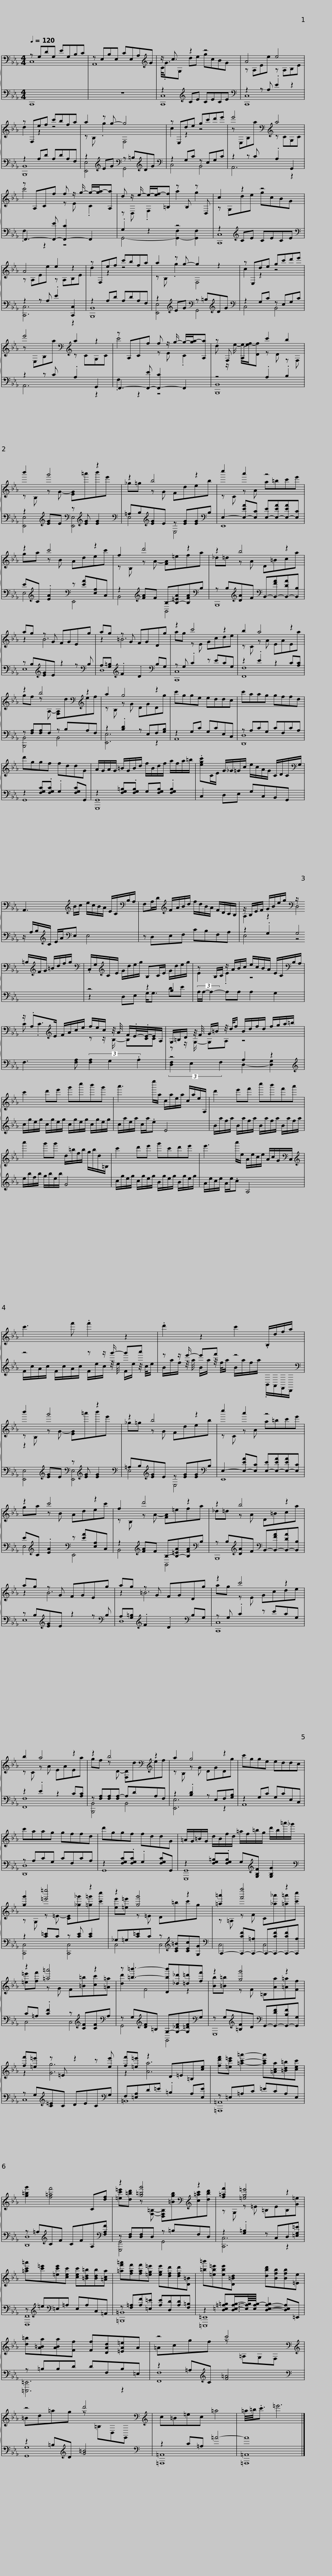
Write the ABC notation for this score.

X:1
%%score { ( 1 2 ) | ( 3 4 ) }
L:1/8
Q:1/4=120
M:4/4
I:linebreak $
K:Eb
V:1 bass
V:2 bass
V:3 bass
V:4 bass
V:1
 z G,DG, EG,B,C | z E,B,E, CE,A,[K:treble]G | z/ c3/2 z2 z4 | A4 e4 |$ z F,ef c'bfa | %5
 a2 z g- g4 | z E,de gc'd'e' |$ e'4[K:bass][K:treble] a4 | z A,Cf f z/ g/- g/-[ga-]/[A,a] | d z/ e/- e/-[ef-]/[=B,f] z B, z D, |$ %10
 c2 z2 z4 | A4 e2 z2 | z F,ef c'bfa | a2 z g- g2 z2 |$ z E,de gc'd'e' | %15
 e'4[K:bass][K:treble] a2 z2 | z A,Cf f z/ g/- g/-[ga-]/[A,a] |$ z F, .A,2 c'2 b2 | b'2 g'4 z2 | z2 b4 z2 |$ %20
 c''2 a'2 z4 | z2 c'4 z2 | f2 d'4 z2 |$ z2 b4 z2 | ag z G FGEg | %25
 ag z G FGDg |$ z2 c'4 z2 | b2 a4 z2 | z2 b4[K:bass][K:treble] z2 | a2 g4 z2 |$ %30
 c'gge eddc | c'aag gffd | d'ggf fddG |$ A/G/A/G/ =B/G/B/d/ f/B/d/f/ a/f/a/=b/ | .[egc']C/E/ G/_G/=G/c/ e/c/A/G/ C/D/C/[K:bass]G,/ |$ %35
 A,,3[K:treble] B/c/ e/c/B/A/ E/C/[K:bass]B,/A,/ | F,A,/D/[K:treble] F/A/B/d/ f/d/B/A/ F/D/C/B,/ |$ z/ B,/E/F/ G/B/e/g/[K:bass] z/ =B,/[K:treble]F/G/ =B/d/f/g/ |[K:bass] .C,/G,/[K:treble]C/E/ G/d/e/g/ B,C/E/ G/d/e/g/ |$ z B,/C/ z/ A/B/c/ e/c/B/A/ E/C/[K:bass]B,/A,/ | %40
 z/ .A,[K:treble]E/ F/A/c/e/ f/e/c/ z/4 A/4 F/.E/4-.[CE-]/4E/A,/ |$ G,/=B,/D/ z/4 F/4 G/=B/ z/4 d/4f/ B/d/f/d/ f/g/a/=b/ | c'2 d'e' g'c''b'g' |$ a'3 e''/a/ c/a/e/a/ c/a/e/A,/ | d'2 e'f' c''b'f'a' |$ %45
 a'2 g'g' d/=b/f/b/ g/b/d/=B,/ | c'2 d'e' g'c'd'e' |$ e'3 a'/e/ A/e/c/e/ A/c/G/[K:bass]C,/ |[K:treble] c'3 f' .f'2 z2 |$ .d'2 z2 c'2 .B,/d/f/a/ | %50
 b'2 g'4 z2 |$ z2 b4 z2 | c''2 a'2 z4 | z2 c'4 z2 |$ f2 d'4 z2 | %55
 z2 b4 z2 | ag z G FGEg |$ ag z G FGDg | z2 c'4 z2 | b2 a4 z2 | %60
 z2 b4[K:bass][K:treble] z2 |$ a2 g4 z2 | c'gge eddc | c'aag gffd | d'ggf fddG |$ %65
 =A/G/=B/G/ d/B/f/d/ =a/f/=b/g/ d'/b/=a'/_g'/ | [gg']2 [=e'=e'']4 z2 |$ z2 [gg']4 z2 | [=a=a']2 [f'f'']4 z2 | z2 [=a=a']4 z2 |$ %70
 z [=b=b']3- [Dbb'][_d_d'][=d=d'][ff'] | z2 [gg']4 z2 |$ [ff'][=e=e'] z =E z2 z [ee'] | [ff'][=e=e'] z2 D=E=B,[ce] | [fd'f'][=ec'=e'] [=ac'=a']2- [ac'a'][=Aca][=Bd=b][cec'] |$ %75
 [g=bg']2 [f=af']4 C[df] | z2 [g=bg']4[K:bass][K:treble] z2 | [f=af']2 [=eg=e']4 z2 |$ [=ac'=a'][c'=e'][=ec'e'][cec'] [cec'][=Bd=b][Bdb][=Aca] | [=af'=a'][faf'][faf'][=eg=e'] [ege'][dfd'][dfd'][D=B] |$ %80
 [=b=b'][=eb=e'][ebe'][D=Bd] [dbd'][Bfb][Bfb][=Ee] | [d=b][A=Ba][ABa][Ff] [Ff][DAd][=EA=e]A | z4 c'4[K:bass] |$[K:treble] z4 d'4[K:bass] |[K:treble] c=B=ec =a4 | %85
 =a/4=b/4.c'3/2 =e'6 |] %86
V:2
 C,8 | A,,8[K:treble] | C/<.G/G, de gcBG | z A,Ee z A,B,E |$ d2 z2 z4 | %5
 z B, .g2 F,4 | c2 z2 z4 |$ z[K:bass] E,B,[K:treble]a z CG,C | c'4 z E .C2 | z D, .F,2 a2 g2 |$ %10
 z G,de gcBG | z A,Ee z A,B,E | d2 z2 z4 | z B, .g2 F,4 |$ c2 z2 z4 | %15
 z[K:bass] E,B,[K:treble]a z CG,C | c'4 z E .C2 |$ d z/ e/- e/-[ef-]/[Df] z D z F, | z B, z G- [EG]=a'b'e' | _g=g z G Fdeb |$ %20
 z C z A a=bc'e' | ga z B Adec' | z B, z A- [FA]=efa |$ _d=d z A D=Bca | z2 B6 | %25
 z2 =B6 |$ ag z E Gcde | z C z A EAEa | gf z[K:bass] A,- [F,A,][K:treble]def | z B, z G DGDg |$ %30
 x8 | x8 | x8 |$ x8 | x15/2[K:bass] x/ |$ %35
 x3[K:treble] x4[K:bass] x | x2[K:treble] x6 |$ A,2 z2[K:bass] D,4[K:treble] |[K:bass] x[K:treble] x7 |$ E2 .E2 z4[K:bass] | %40
 C .C3[K:treble] z z/ B,/- B,C |$ z z/ G,/- G,A, z4 | x8 |$ x8 | x8 |$ %45
 x8 | x8 |$ x15/2[K:bass] x/ |[K:treble] x8 |$ x8 | %50
 z B, z G- [EG]=a'b'e' |$ _g=g z G Fdeb | z C z A a=bc'e' | ga z B Adec' |$ z B, z A- [FA]=efa | %55
 _d=d z A D=Bca | z2 B6 |$ z2 =B6 | ag z E Gcde | z C z A EAEa | %60
 gf z[K:bass] D- [F,D][K:treble]def |$ z B, z G DGDg | x8 | x8 | x8 |$ %65
 x8 | z G, z =E- [CE][_g_g'][=g=g'][c'c''] |$ [ee'][=e=e'] z =E D=bc'g | z =A, z F C[_a_a'][=a=a'][c'c''] | [=e=e'][ff'] z G F[=B=b][cc'][=A=a] |$ %70
 [dd']2 F4 z2 | [Bb][=B=b] z F =B,[Aa][=A=a][Ff] |$ z2 [Gg]6 | z2 [Aa]6 | x8 |$ %75
 x8 | [=ec'=e'][d=bd'] z[K:bass] [F,=B,]- [D,F,B,][K:treble][=Bgb][c=ac'][dbd'] | z G, z =E =B,EB,[G=e] |$ x8 | x8 |$ %80
 x8 | x8 | =Acgf z[K:bass] =A,G,F, |$[K:treble] =Bd=ag z[K:bass] =B,D,G,, |[K:treble] x8 | %85
 x8 |] %86
V:3
 C,,8 | z8 | z2[K:treble] CE CECE |[K:bass] z2 z A, .E2 z2 |$ z2 A,D A,DA,F, | %5
 z2[K:treble] EG[K:bass] z =B,[K:treble]DG |[K:bass] z2 G,C z E,G,C |$ z2 z C .A,2 G,,2 | F,,3- [F,,-E] [F,,-C]2 F,,2 | .G,2 z2 z4 |$ %10
 z2[K:treble] CE CECE |[K:bass] z2 z A, .E2 [C,,C,]2 | z2 A,D A,DA,F, | z2[K:treble] EG[K:bass] z =B,[K:treble]DG |$[K:bass] z2 G,C z E,G,C | %15
 z2 z C .A,2 G,,2 | F,,3- [F,,-E] [F,,-C]2 F,,2 |$ z4 .A,2 .B,2 | z2[K:treble] [EG]E[K:bass] z[K:treble] [EG] [EG]2 |[K:bass] =A,B,[K:treble][EG]E z [EG][EG][K:bass]B, |$ %20
 E,2- [E,-EA][E,C] [E,-E][E,-EA][E,-EA][E,C] | E[K:treble]C .[EA]2[K:bass] z [EA][E,A,]C, | z2[K:treble] [FA]F B,-[B,-=EA][B,FA][K:bass]B, |$ z B,[K:treble][DA]F[K:bass] B,,-[B,,-FA][B,,-DA][B,,B,] | z B,[K:treble][EG]E z2 z[K:bass] B, | %25
 A,[G,=B,][K:treble] .F2 .D2[K:bass] B,G, |$ z G, .C2 z ECG, | z2 .E2 z2 C[A,C] | z [F,A,][F,A,]F, z B,A,F, | z2 .[B,D]2 z E,F,[G,B,] |$ %30
 z2 G,C G,CE,C, | z A,CG, CF,CA, | z2 [F,G,C].[F,G,C] .G,2 [F,G,C]G,, |$ z2 [F,G,=B,].[F,G,B,] G,[F,G,B,] .[F,G,B,]2 | C,2 D,E, G,C,B,,G,, |$ %35
 z/ A,/B,/[K:treble]C/ E/A/[K:bass]E, E,4 | z D,E,F, CB,F,A, |$ z2 .G,2 G,4 | z4 z2 B,2 |$ (3A,/A,/- A,2- A,A, A,2 G,2 | %40
 F,3 [F,A,] (3[F,A,]2 G,2 .A,2 |$ z4 A,2 z2 |[K:treble] c/g/e/g/ c/g/e/g/ c/g/e/g/ c/g/e/g/ |$ c/a/e/a/ c/a/.e E4 | B/a/f/a/ B/a/f/a/ B/a/f/a/ B/a/f/a/ |$ %45
 e/b/f/b/ g/b/e/b/ G4 | c/g/e/g/ c/g/e/g/ B/g/e/g/ B/g/e/g/ |$ A/e/c/e/ A/e/.c A,4 | z4 z z/ g'/- g'a' |$ z z/ e'/- e'f' z4[K:bass] | %50
 z2[K:treble] [EG]E[K:bass] z[K:treble] [EG] [EG]2 |$[K:bass] =A,B,[K:treble][EG]E z [EG][EG][K:bass]B, | E,2- [E,-EA][E,C] [E,-E][E,-EA][E,-EA][E,C] | E[K:treble]C .[EA]2[K:bass] z [EA][E,A,]C, |$ z2[K:treble] [FA]F B,-[B,-=EA][B,FA][K:bass]B, | %55
 z B,[K:treble][DA]F[K:bass] B,,-[B,,-FA][B,,-DA][B,,B,] | z B,[K:treble][EG]E z2 z[K:bass] B, |$ A,[G,=B,][K:treble] .F2 .D2[K:bass] B,G, | z G, .C2 z ECG, | z2 .E2 z2 C[A,C] | %60
 z [F,A,][F,A,][F,A,-] A,DA,F, |$ z2 .[B,D]2 z E,F,[G,B,] | z2 G,C G,CE,C, | z A,CG, CF,CA, | z2 [F,G,C].[F,G,C] .G,2 [F,G,C]G,, |$ %65
 z2 [F,G,=B,].[F,G,B,] G,[K:treble][G,B,F] [G,B,G]2 |[K:bass] z2 [C=E]C z [CE] [CE]2 |$ _G,=G,[C=E]C z[K:treble] [CE=B][CEc][G,G] |[K:bass] C,,2- [C,,-CF][C,,-=A,] C,,-[C,,-CF][C,,-CF][C,,A,] | C=A, .[CF]2 z[K:treble] [CF][CF][K:bass]A, |$ %70
 z G,[K:treble][DF]=B, G,-[G,-_DF][G,=DF][K:bass]G, | z G,[K:treble][=B,F]D[K:bass] G,,-[G,,-DF][G,,-B,F][G,,G,] |$ z G,[K:treble][C=E]C DEC[K:bass]G, | F,[=E,A,]D=E .=B,2 A,[E,E] | z =E,=A,C =ECA,E, |$ %75
 z =A,[K:treble]CF CFA,[K:bass][F,A,F] | z [D,F,][D,F,]D, z =B,F,D, | z2 .[G,=B,]2 z C,D,[=E,G,=E] |$ z[K:treble] =e[K:bass]=E,=A, E,A,C,=A,, | z [F,=A,][A,F][=E,=E] [A,E][D,D][A,D][F,=B,] |$ %80
 z2 [D,=E,=A,=B,][D,E,-A,-B,-]3/4[E,A,B,]/8[E,A,B,-]/8 [D,-E,-A,-B,]2 [D,E,A,]=E,, | z =B,B,D DF,B,=E, | z2 =A,[K:treble]C [F=A]4 |$[K:bass] z2 =B,[K:treble]D [G=B]4 |[K:bass] z2 C=A, =A4- | %85
 [=A,,,=A,,A]8 |] %86
V:4
 x8 | x8 | [C,,C,]8[K:treble] |[K:bass] [C,,C,]8 |$ [B,,,B,,]8 | %5
 [E,,E,]4[K:treble][K:bass] G,,4[K:treble] |[K:bass] C,4 B,,4 |$ A,,6 z2 | .F,2 z2 z4 | G,,4- [G,,-F,]2 [G,,F,]2 |$ %10
 [C,,C,]8[K:treble] |[K:bass] [C,,C,]6 z2 | [B,,,B,,]8 | [E,,E,]4[K:treble][K:bass] G,,4[K:treble] |$[K:bass] C,4 B,,4 | %15
 A,,6 z2 | .F,2 z2 z4 |$ [B,,,B,,]8 | [E,,E,]4[K:treble][K:bass] [E,,E,]4[K:treble] |[K:bass] E,4[K:treble] E,4[K:bass] |$ %20
 E,,8 | E,4[K:treble][K:bass] E,,4 | B,,4[K:treble] B,,4[K:bass] |$ B,,,8[K:treble][K:bass] | E,8[K:treble][K:bass] | %25
 D,8[K:treble][K:bass] |$ [C,,C,]8 | [F,,F,]8 | [B,,,B,,]4 B,,4 | [E,,E,]6 z2 |$ %30
 A,,8 | [D,,D,]8 | G,,8 |$ [G,,,G,,]8 | x8 |$ %35
 x3/2[K:treble] x3/2[K:bass] x5 | x8 |$ E,4 z4 | z2 D,E, G,<G, DE |$ x8 | %40
 x8 |$ (3[D,F,]2 E,2 F,2 D,2- [D,G,]2 |[K:treble] x8 |$ x8 | x8 |$ %45
 x8 | x8 |$ x8 | F/c/A/c/ F/c/A/c/ F/e/c/ z/4 e/4 F/e/ z/4 c/4e/ |$ B/a/f/ z/4 a/4 B/a/ z/4 f/4a/ B/a/f/a/[K:bass] .B,,/A,,/F,,/D,,/ | %50
 [E,,E,]4[K:treble][K:bass] [E,,E,]4[K:treble] |$[K:bass] E,4[K:treble] E,4[K:bass] | E,,8 | E,4[K:treble][K:bass] E,,4 |$ B,,4[K:treble] B,,4[K:bass] | %55
 B,,,8[K:treble][K:bass] | E,8[K:treble][K:bass] |$ D,8[K:treble][K:bass] | [C,,C,]8 | [F,,F,]8 | %60
 [B,,,B,,]4 B,,4 |$ [E,,E,]6 z2 | A,,8 | [D,,D,]8 | G,,8 |$ %65
 [G,,,G,,]8[K:treble] |[K:bass] [C,,C,]4 [C,,C,]4 |$ C,4 C,4[K:treble] |[K:bass] C,4 C,4 | C,4 C,4[K:treble][K:bass] |$ %70
 G,,4[K:treble] G,,4[K:bass] | G,,,8[K:treble][K:bass] |$ C,8[K:treble][K:bass] | =B,,8 | [=A,,,=A,,]8 |$ %75
 [D,,D,]8[K:treble][K:bass] | [G,,,G,,]4 G,,4 | [C,,C,]6 z2 |$ [F,,,F,,]8[K:treble][K:bass] | [=B,,,=B,,]8 |$ %80
 [=E,,,=E,,]8 | [=E,,,=E,,]6 z2 | [F,,F,]8[K:treble] |$[K:bass] [G,,G,]8[K:treble] |[K:bass] [=A,,,=A,,]8 | %85
 x8 |] %86
